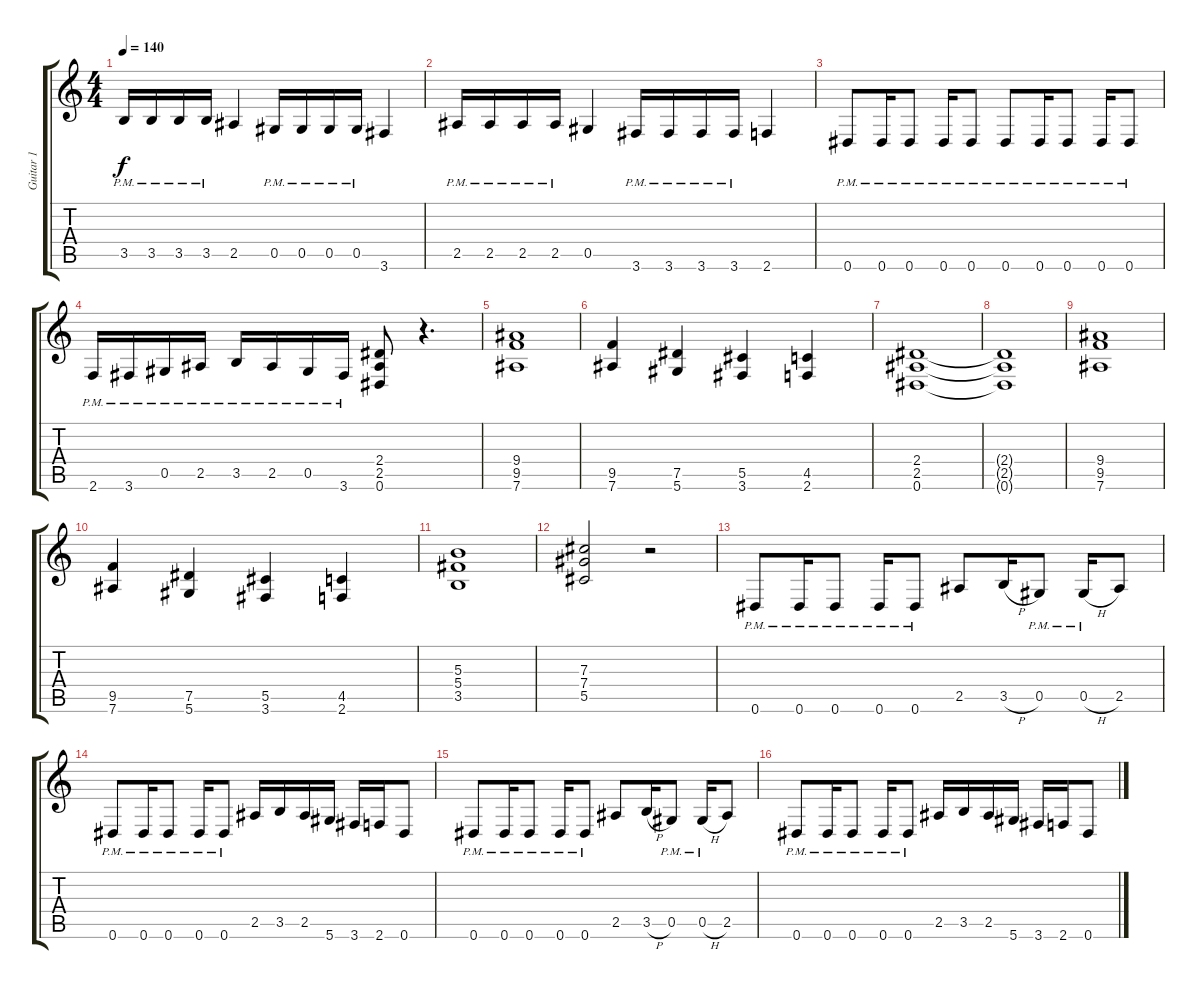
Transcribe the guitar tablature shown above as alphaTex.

\track ("Guitar 1" "Guitar 1") {instrument distortionguitar}
\staff {score tabs}
\tuning (Eb4 Bb3 Gb3 Db3 Ab2 Eb2) {hide}
\ts (4 4)
\tempo 140
\clef g2
\ks c
3.5{pm}.16{dy f} 3.5{pm}.16 3.5{pm}.16 3.5{pm}.16 2.5.4 0.5{pm}.16 0.5{pm}.16 0.5{pm}.16 0.5{pm}.16 3.6.4 |
2.5{pm}.16 2.5{pm}.16 2.5{pm}.16 2.5{pm}.16 0.5.4 3.6{pm}.16 3.6{pm}.16 3.6{pm}.16 3.6{pm}.16 2.6.4 |
0.6{pm}.8 0.6{pm}.16 0.6{pm}.8 0.6{pm}.16 0.6{pm}.8 0.6{pm}.8 0.6{pm}.16 0.6{pm}.8 0.6{pm}.16 0.6{pm}.8 |
2.6{pm}.16 3.6{pm}.16 0.5{pm}.16 2.5{pm}.16 3.5{pm}.16 2.5{pm}.16 0.5{pm}.16 3.6{pm}.16 (2.4 2.5 0.6).8 r.4{d} |
(9.4 9.5 7.6).1 |
(9.5 7.6).4 (7.5 5.6).4 (5.5 3.6).4 (4.5 2.6).4 |
(2.4 2.5 0.6).1 |
(2.4{t} 2.5{t} 0.6{t}).1 |
(9.4 9.5 7.6).1 |
(9.5 7.6).4 (7.5 5.6).4 (5.5 3.6).4 (4.5 2.6).4 |
(5.3 5.4 3.5).1 |
(7.3 7.4 5.5).2 r.2 |
0.6{pm}.8 0.6{pm}.16 0.6{pm}.8 0.6{pm}.16 0.6{pm}.8 2.5.8 3.5{h}.16 0.5{pm}.8 0.5{h pm}.16 2.5.8 |
0.6{pm}.8 0.6{pm}.16 0.6{pm}.8 0.6{pm}.16 0.6{pm}.8 2.5.16 3.5.16 2.5.16 5.6.16 3.6.16 2.6.16 0.6.8 |
0.6{pm}.8 0.6{pm}.16 0.6{pm}.8 0.6{pm}.16 0.6{pm}.8 2.5.8 3.5{h}.16 0.5{pm}.8 0.5{h pm}.16 2.5.8 |
0.6{pm}.8 0.6{pm}.16 0.6{pm}.8 0.6{pm}.16 0.6{pm}.8 2.5.16 3.5.16 2.5.16 5.6.16 3.6.16 2.6.16 0.6.8
